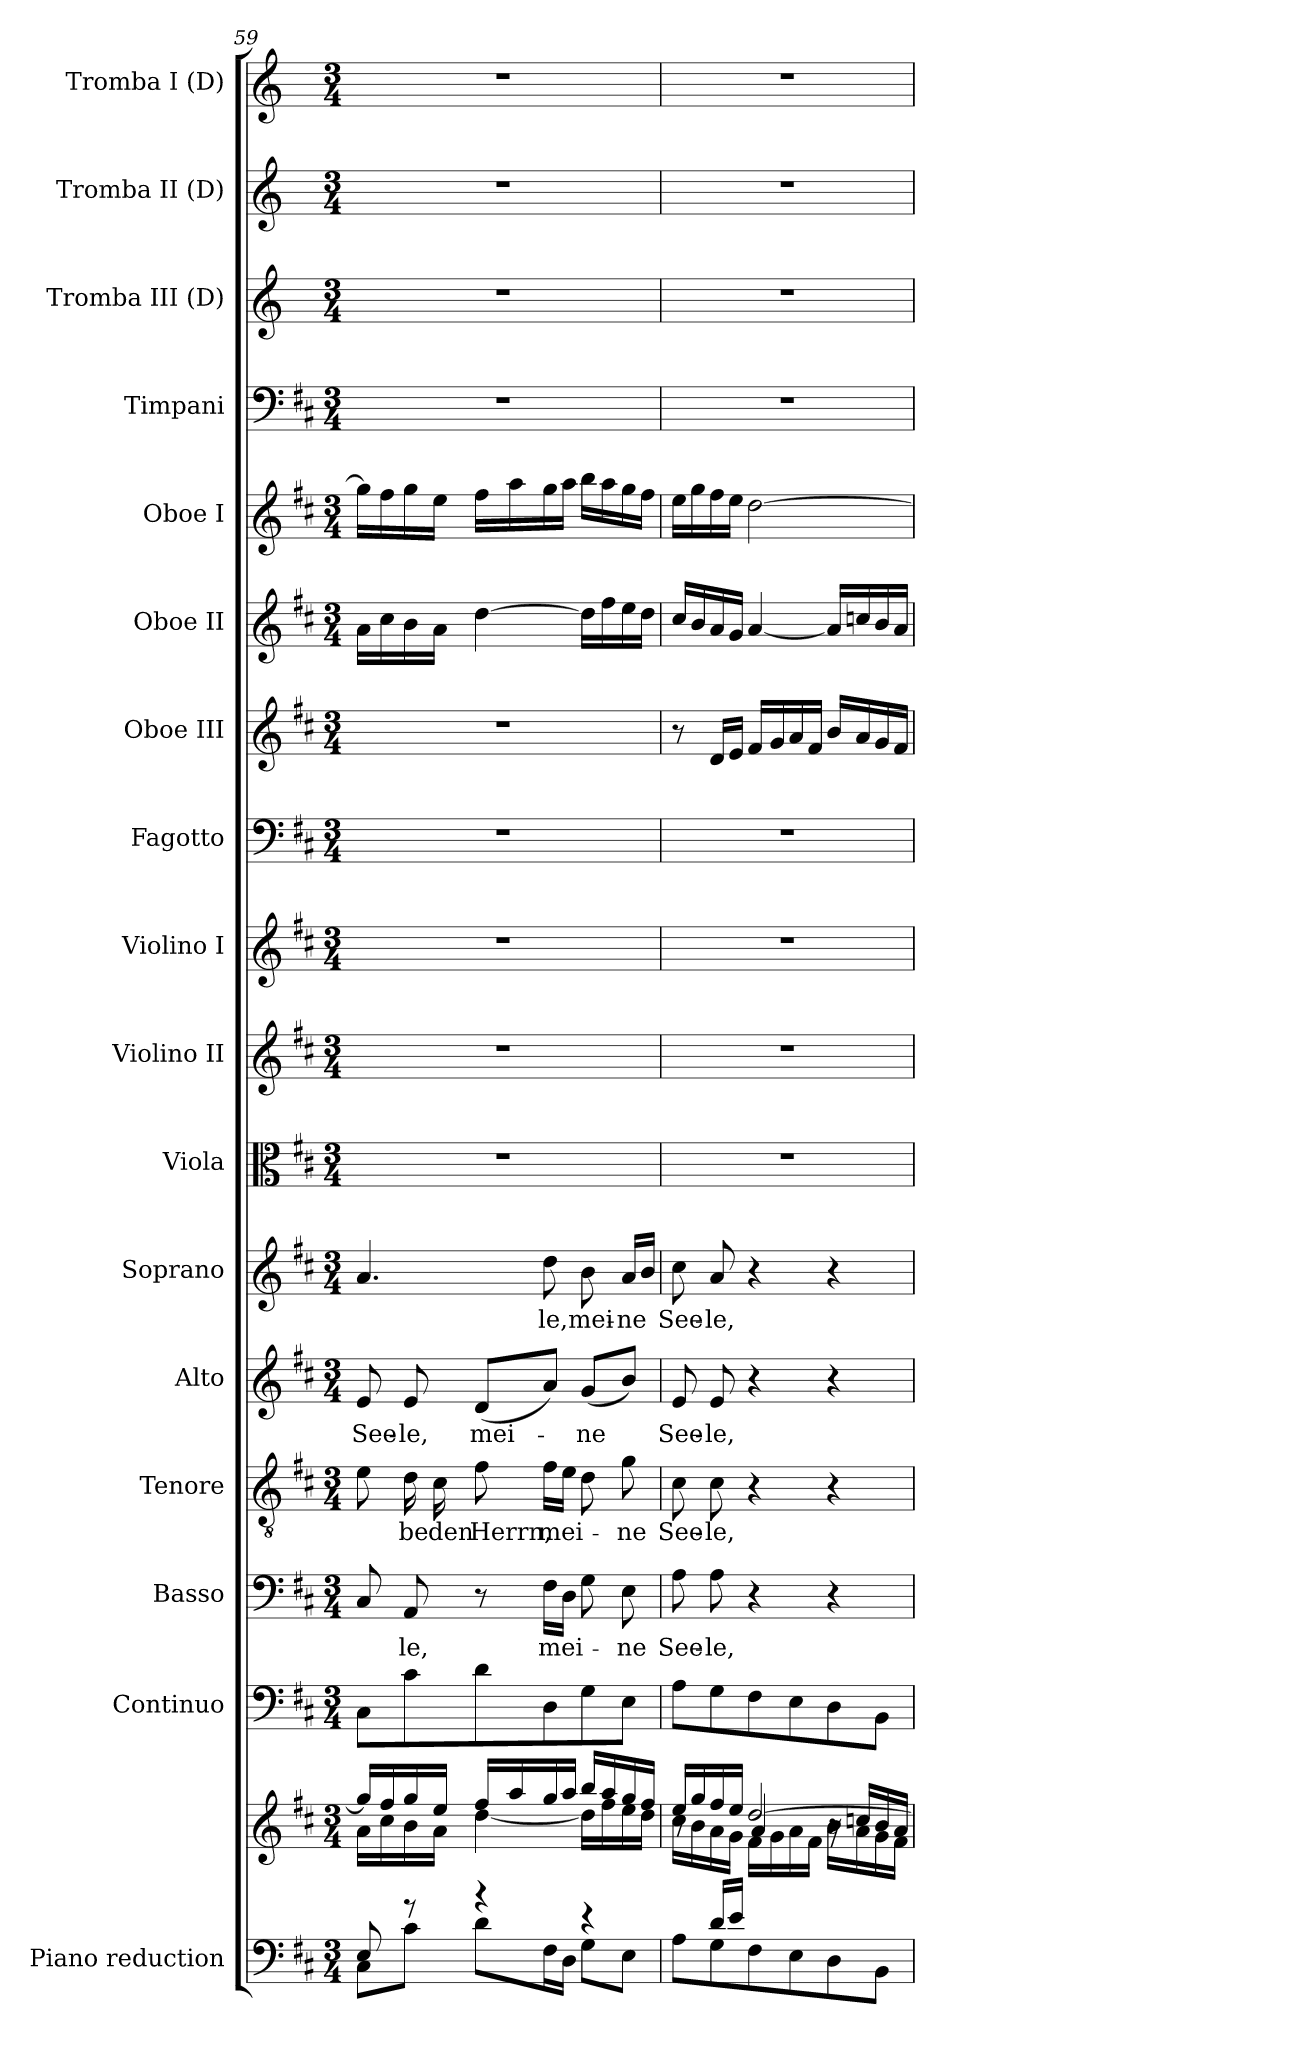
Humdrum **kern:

**kern	**kern	**kern	**kern	**text	**kern	**text	**kern	**text	**kern	**text	**kern	**kern	**kern	**kern	**kern	**kern	**kern	**kern	**kern	**kern	**kern
*part17	*part17	*part16	*part15	*part15	*part14	*part14	*part13	*part13	*part12	*part12	*part11	*part10	*part9	*part8	*part7	*part6	*part5	*part4	*part3	*part2	*part1
*staff18	*staff17	*staff16	*staff15	*staff15	*staff14	*staff14	*staff13	*staff13	*staff12	*staff12	*staff11	*staff10	*staff9	*staff8	*staff7	*staff6	*staff5	*staff4	*staff3	*staff2	*staff1
*I"Piano reduction	*	*I"Continuo	*I"Basso	*	*I"Tenore	*	*I"Alto	*	*I"Soprano	*	*I"Viola	*I"Violino II	*I"Violino I	*I"Fagotto	*I"Oboe III	*I"Oboe II	*I"Oboe I	*I"Timpani	*I"Tromba III (D)	*I"Tromba II (D)	*I"Tromba I (D)
*I'Pno	*	*	*	*	*	*	*	*	*	*	*	*	*	*	*I'Ob	*I'Ob	*I'Ob	*I'Timp	*	*	*
*clefF4	*clefG2	*clefF4	*clefF4	*	*clefGv2	*	*clefG2	*	*clefG2	*	*clefC3	*clefG2	*clefG2	*clefF4	*clefG2	*clefG2	*clefG2	*clefF4	*clefG2	*clefG2	*clefG2
*	*	*	*	*	*	*	*	*	*	*	*	*	*	*	*	*	*	*	*ITrd-1c-2	*ITrd-1c-2	*ITrd-1c-2
*k[f#c#]	*k[f#c#]	*k[f#c#]	*k[f#c#]	*	*k[f#c#]	*	*k[f#c#]	*	*k[f#c#]	*	*k[f#c#]	*k[f#c#]	*k[f#c#]	*k[f#c#]	*k[f#c#]	*k[f#c#]	*k[f#c#]	*k[f#c#]	*k[f#c#]	*k[f#c#]	*k[f#c#]
*M3/4	*M3/4	*M3/4	*M3/4	*	*M3/4	*	*M3/4	*	*M3/4	*	*M3/4	*M3/4	*M3/4	*M3/4	*M3/4	*M3/4	*M3/4	*M3/4	*M3/4	*M3/4	*M3/4
=59	=59	=59	=59	=59	=59	=59	=59	=59	=59	=59	=59	=59	=59	=59	=59	=59	=59	=59	=59	=59	=59
*^	*^	*	*	*	*	*	*	*	*	*	*	*	*	*	*	*	*	*	*	*	*
!	!	!	!	!	!	!	!	!	!	!LO:LY:b	!	!	!	!	!	!	!	!	!	!	!	!	!
8E/	8C#\L	16gg/LL]	16a\LL	8C#\L	8C#/	.	8e\	.	8e/	See-	4.a/	.	2.r	2.r	2.r	2.r	2.r	16a\LL	16gg\LL]	2.r	2.r	2.r	2.r
.	.	16ff#/	16cc#\	.	.	.	.	.	.	.	.	.	.	.	.	.	.	16cc#\	16ff#\	.	.	.	.
!	!	!	!	!	!	!LO:LY:b	!	!LO:LY:b	!	!LO:LY:b	!	!	!	!	!	!	!	!	!	!	!	!	!
8r	8c#\J	16gg/	16b\	8c#\	8AA/	le,	16d\	be	8e/	le,	.	.	.	.	.	.	.	16b\	16gg\	.	.	.	.
!	!	!	!	!	!	!	!	!LO:LY:b	!	!	!	!	!	!	!	!	!	!	!	!	!	!	!
.	.	16ee/JJ	16a\JJ	.	.	.	16c#\	den	.	.	.	.	.	.	.	.	.	16a\JJ	16ee\JJ	.	.	.	.
!	!	!	!	!	!	!	!	!LO:LY:b	!	!LO:LY:b	!	!	!	!	!	!	!	!	!	!	!	!	!
4r	8d\L	16ff#/LL	[4dd\	8d\	8r	.	8f#\	Herrn,	(8d/L	mei-	.	.	.	.	.	.	.	[4dd\	16ff#\LL	.	.	.	.
.	.	16aa/	.	.	.	.	.	.	.	.	.	.	.	.	.	.	.	.	16aa\	.	.	.	.
!	!	!	!	!	!	!LO:LY:b	!	!LO:LY:b	!	!	!	!LO:LY:b	!	!	!	!	!	!	!	!	!	!	!
.	16F#\L	16gg/	.	8D\	16F#\LL	mei-	16f#\LL	mei-	8a/J)	.	8dd\	-le,	.	.	.	.	.	.	16gg\	.	.	.	.
.	16D\JJ	16aa/JJ	.	.	16D\JJ	.	16e\JJ	.	.	.	.	.	.	.	.	.	.	.	16aa\JJ	.	.	.	.
!	!	!	!	!	!	!	!	!	!	!LO:LY:b	!	!LO:LY:b	!	!	!	!	!	!	!	!	!	!	!
4r	8G\L	16bb/LL	16dd\LL]	8G\	8G\	.	8d\	.	(8g/L	ne	8b\	mei-	.	.	.	.	.	16dd\LL]	16bb\LL	.	.	.	.
.	.	16aa/	16ff#\	.	.	.	.	.	.	.	.	.	.	.	.	.	.	16ff#\	16aa\	.	.	.	.
!	!	!	!	!	!	!LO:LY:b	!	!LO:LY:b	!	!	!	!LO:LY:b	!	!	!	!	!	!	!	!	!	!	!
.	8E\J	16gg/	16ee\	8E\J	8E\	-ne	8g\	-ne	8b/J)	.	16a/LL	ne	.	.	.	.	.	16ee\	16gg\	.	.	.	.
.	.	16ff#/JJ	16dd\JJ	.	.	.	.	.	.	.	16b/JJ	.	.	.	.	.	.	16dd\JJ	16ff#\JJ	.	.	.	.
=60	=60	=60	=60	=60	=60	=60	=60	=60	=60	=60	=60	=60	=60	=60	=60	=60	=60	=60	=60	=60	=60	=60	=60
*	*	*	*^	*	*	*	*	*	*	*	*	*	*	*	*	*	*	*	*	*	*	*	*
!	!	!	!	!	!	!	!LO:LY:b	!	!LO:LY:b	!	!LO:LY:b	!	!LO:LY:b	!	!	!	!	!	!	!	!	!	!	!
8ryy	8A\L	16ee/LL	8r	16cc#\LL	8A\L	8A\	See-	8c#\	See-	8e/	See-	8cc#\	See-	2.r	2.r	2.r	2.r	8r	16cc#/LL	16ee\LL	2.r	2.r	2.r	2.r
.	.	16gg/	.	16b\	.	.	.	.	.	.	.	.	.	.	.	.	.	.	16b/	16gg\	.	.	.	.
!	!	!	!	!	!	!	!LO:LY:b	!	!LO:LY:b	!	!LO:LY:b	!	!LO:LY:b	!	!	!	!	!	!	!	!	!	!	!
16d/LL	8G\	16ff#/	8ryy	16a\	8G\	8A\	le,	8c#\	le,	8e/	le,	8a/	le,	.	.	.	.	16d/LL	16a/	16ff#\	.	.	.	.
16e/JJ	.	16ee/JJ	.	16g\JJ	.	.	.	.	.	.	.	.	.	.	.	.	.	16e/JJ	16g/JJ	16ee\JJ	.	.	.	.
2ryy	8F#\	[2dd/	16f#\LL	4a/	8F#\	4r	.	4r	.	4r	.	4r	.	.	.	.	.	16f#/LL	[4a/	[2dd\	.	.	.	.
.	.	.	16g\	.	.	.	.	.	.	.	.	.	.	.	.	.	.	16g/	.	.	.	.	.	.
.	8E\	.	16a\	.	8E\	.	.	.	.	.	.	.	.	.	.	.	.	16a/	.	.	.	.	.	.
.	.	.	16f#\JJ	.	.	.	.	.	.	.	.	.	.	.	.	.	.	16f#/JJ	.	.	.	.	.	.
.	8D\	.	16b\LL	16r	8D\	4r	.	4r	.	4r	.	4r	.	.	.	.	.	16b/LL	16a/LL]	.	.	.	.	.
.	.	.	16a\	16ccn/LL	.	.	.	.	.	.	.	.	.	.	.	.	.	16a/	16ccn/	.	.	.	.	.
.	8BB\J	.	16g\	16b/	8BB\J	.	.	.	.	.	.	.	.	.	.	.	.	16g/	16b/	.	.	.	.	.
.	.	.	16f#\JJ	16a/JJ	.	.	.	.	.	.	.	.	.	.	.	.	.	16f#/JJ	16a/JJ	.	.	.	.	.
*v	*v	*	*	*	*	*	*	*	*	*	*	*	*	*	*	*	*	*	*	*	*	*	*	*
*	*v	*v	*v	*	*	*	*	*	*	*	*	*	*	*	*	*	*	*	*	*	*	*	*
=	=	=	=	=	=	=	=	=	=	=	=	=	=	=	=	=	=	=	=	=	=
*-	*-	*-	*-	*-	*-	*-	*-	*-	*-	*-	*-	*-	*-	*-	*-	*-	*-	*-	*-	*-	*-
